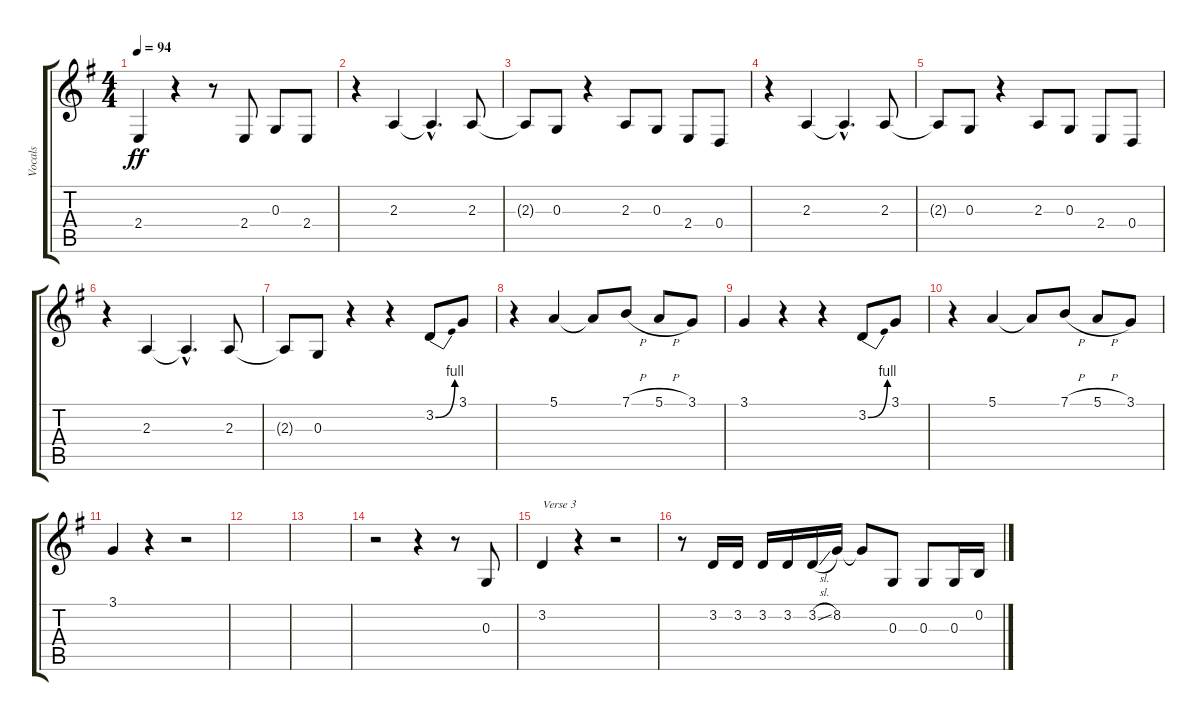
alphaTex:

\track ("Vocals" "Vocals") {instrument clarinet}
\staff {score tabs}
\tuning (E4 B3 G3 D3 A2 E2) {hide}
\ts (4 4)
\tempo 94
\clef g2
\ks g
2.4.4{dy ff} r.4 r.8 2.4.8 0.3.8 2.4.8 |
r.4 2.3.4 2.3{hac t}.4{d} 2.3.8 |
2.3{t}.8 0.3.8 r.4 2.3.8 0.3.8 2.4.8 0.4.8 |
r.4 2.3.4 2.3{hac t}.4{d} 2.3.8 |
2.3{t}.8 0.3.8 r.4 2.3.8 0.3.8 2.4.8 0.4.8 |
r.4 2.3.4 2.3{hac t}.4{d} 2.3.8 |
2.3{t}.8 0.3.8 r.4 r.4 3.2{be (bend 0 0 60 4)}.8 3.1.8 |
r.4 5.1.4 5.1{t}.8 7.1{h}.8 5.1{h}.8 3.1.8 |
3.1.4 r.4 r.4 3.2{be (bend 0 0 60 4)}.8 3.1.8 |
r.4 5.1.4 5.1{t}.8 7.1{h}.8 5.1{h}.8 3.1.8 |
3.1.4 r.4 r.2 |
|
|
r.2 r.4 r.8 0.3.8 |
3.2.4{txt "Verse 3"} r.4 r.2 |
r.8 3.2.16 3.2.16 3.2.16 3.2.16 3.2{sl}.16 8.2.16 8.2{t}.8 0.3.8 0.3.8 0.3.16 0.2.16
